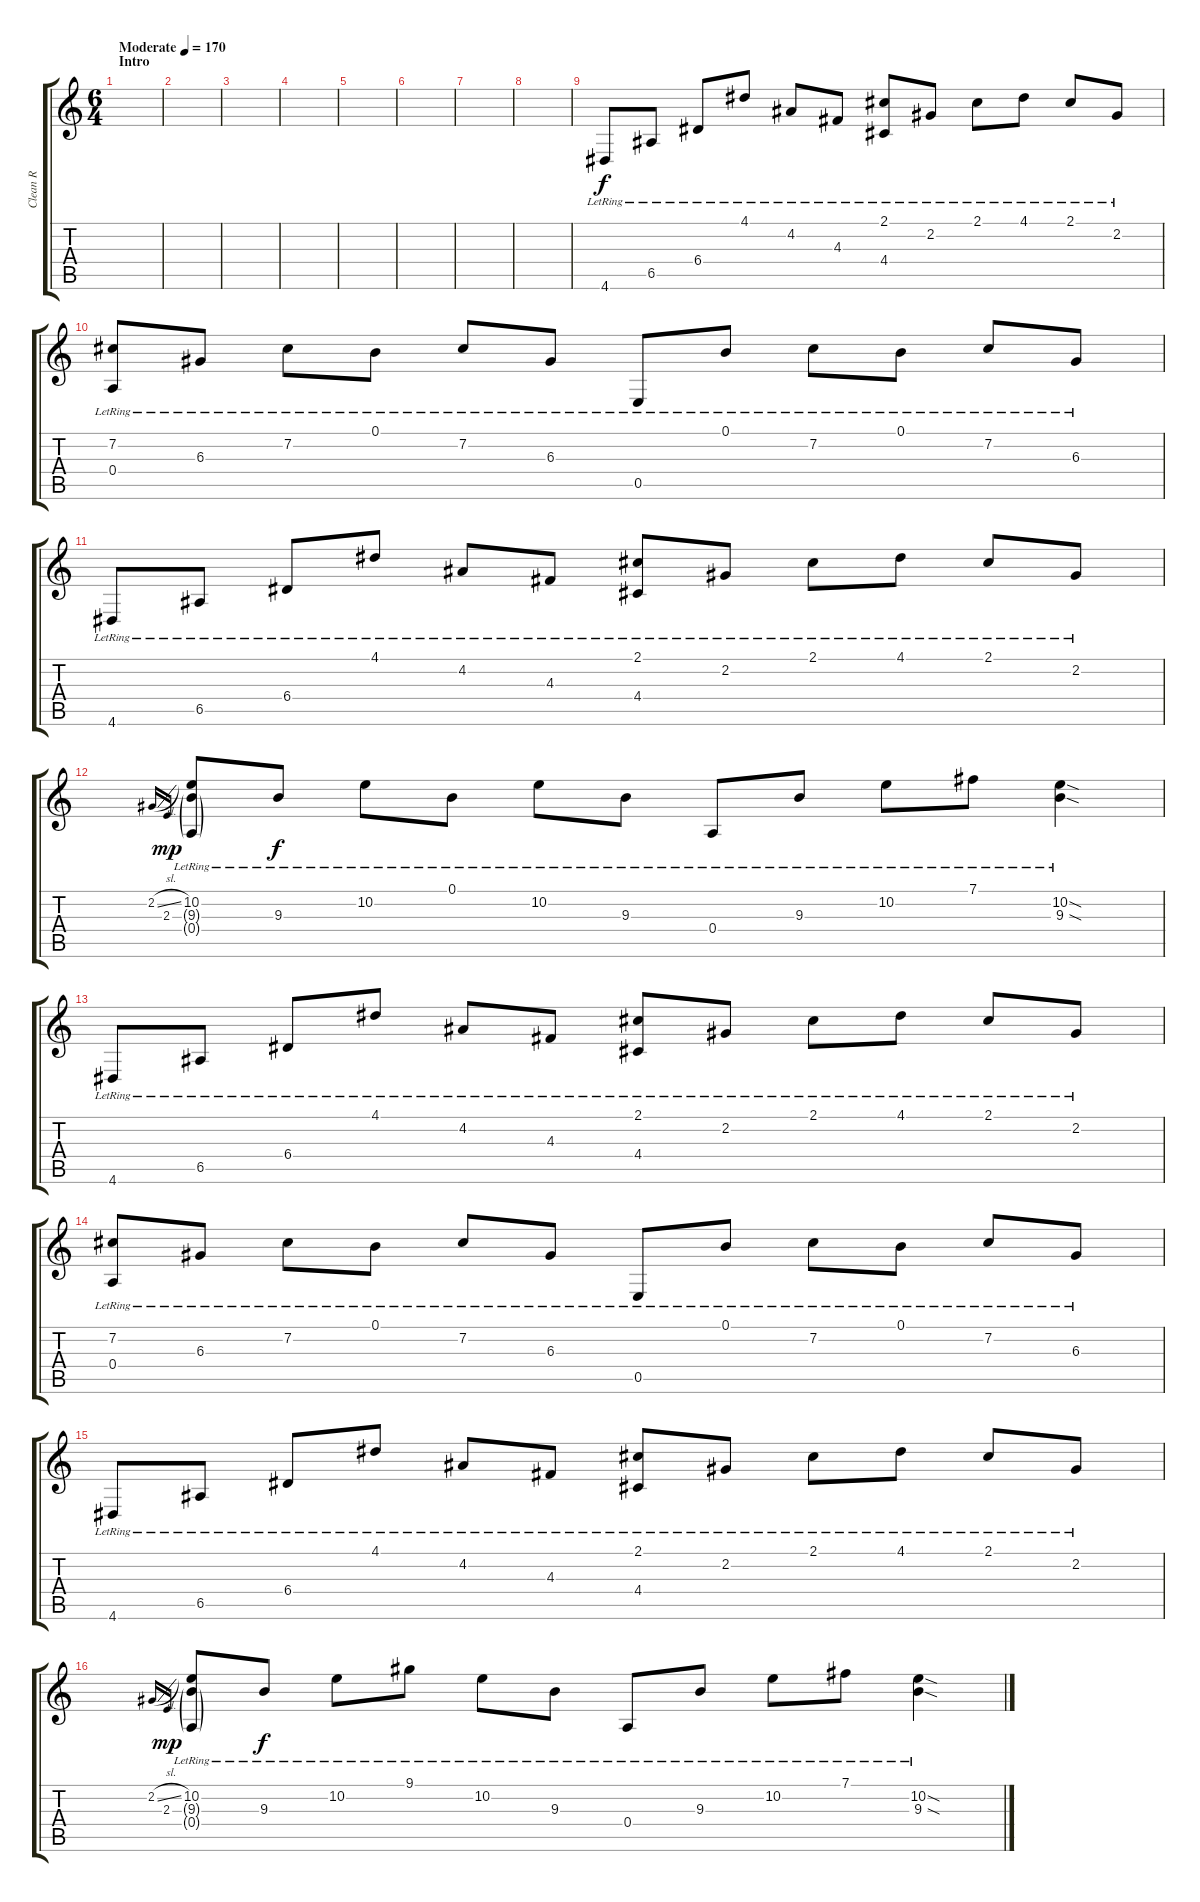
\track ("Clean R" "Clean R") {instrument electricguitarclean}
\staff {score tabs}
\tuning (B3 Gb3 D3 A2 E2 B1) {hide}
\ts (6 4)
\section ("" "Intro")
\tempo (170 "Moderate")
\clef g2
\ks c
|
|
|
|
|
|
|
|
4.6{lr}.8 6.5{lr}.8 6.4{lr}.8 4.1{lr}.8 4.2{lr}.8 4.3{lr}.8 (2.1{lr} 4.4{lr}).8 2.2{lr}.8 2.1{lr}.8 4.1{lr}.8 2.1{lr}.8 2.2{lr}.8 |
(7.2{lr} 0.4{lr}).8 6.3{lr}.8 7.2{lr}.8 0.1{lr}.8 7.2{lr}.8 6.3{lr}.8 0.5{lr}.8 0.1{lr}.8 7.2{lr}.8 0.1{lr}.8 7.2{lr}.8 6.3{lr}.8 |
4.6{lr}.8 6.5{lr}.8 6.4{lr}.8 4.1{lr}.8 4.2{lr}.8 4.3{lr}.8 (2.1{lr} 4.4{lr}).8 2.2{lr}.8 2.1{lr}.8 4.1{lr}.8 2.1{lr}.8 2.2{lr}.8 |
2.2{sl}.16{gr onbeat} 2.3.16{gr onbeat dy mp} (10.2{lr} 9.3{g lr} 0.4{g lr}).8 9.3{lr}.8{dy f} 10.2{lr}.8 0.1{lr}.8 10.2{lr}.8 9.3{lr}.8 0.4{lr}.8 9.3{lr}.8 10.2{lr}.8 7.1{lr}.8 (10.2{sod lr} 9.3{sod lr}).4 |
4.6{lr}.8 6.5{lr}.8 6.4{lr}.8 4.1{lr}.8 4.2{lr}.8 4.3{lr}.8 (2.1{lr} 4.4{lr}).8 2.2{lr}.8 2.1{lr}.8 4.1{lr}.8 2.1{lr}.8 2.2{lr}.8 |
(7.2{lr} 0.4{lr}).8 6.3{lr}.8 7.2{lr}.8 0.1{lr}.8 7.2{lr}.8 6.3{lr}.8 0.5{lr}.8 0.1{lr}.8 7.2{lr}.8 0.1{lr}.8 7.2{lr}.8 6.3{lr}.8 |
4.6{lr}.8 6.5{lr}.8 6.4{lr}.8 4.1{lr}.8 4.2{lr}.8 4.3{lr}.8 (2.1{lr} 4.4{lr}).8 2.2{lr}.8 2.1{lr}.8 4.1{lr}.8 2.1{lr}.8 2.2{lr}.8 |
2.2{sl}.16{gr onbeat} 2.3.16{gr onbeat dy mp} (10.2{lr} 9.3{g lr} 0.4{g lr}).8 9.3{lr}.8{dy f} 10.2{lr}.8 9.1{lr}.8 10.2{lr}.8 9.3{lr}.8 0.4{lr}.8 9.3{lr}.8 10.2{lr}.8 7.1{lr}.8 (10.2{sod lr} 9.3{sod lr}).4
